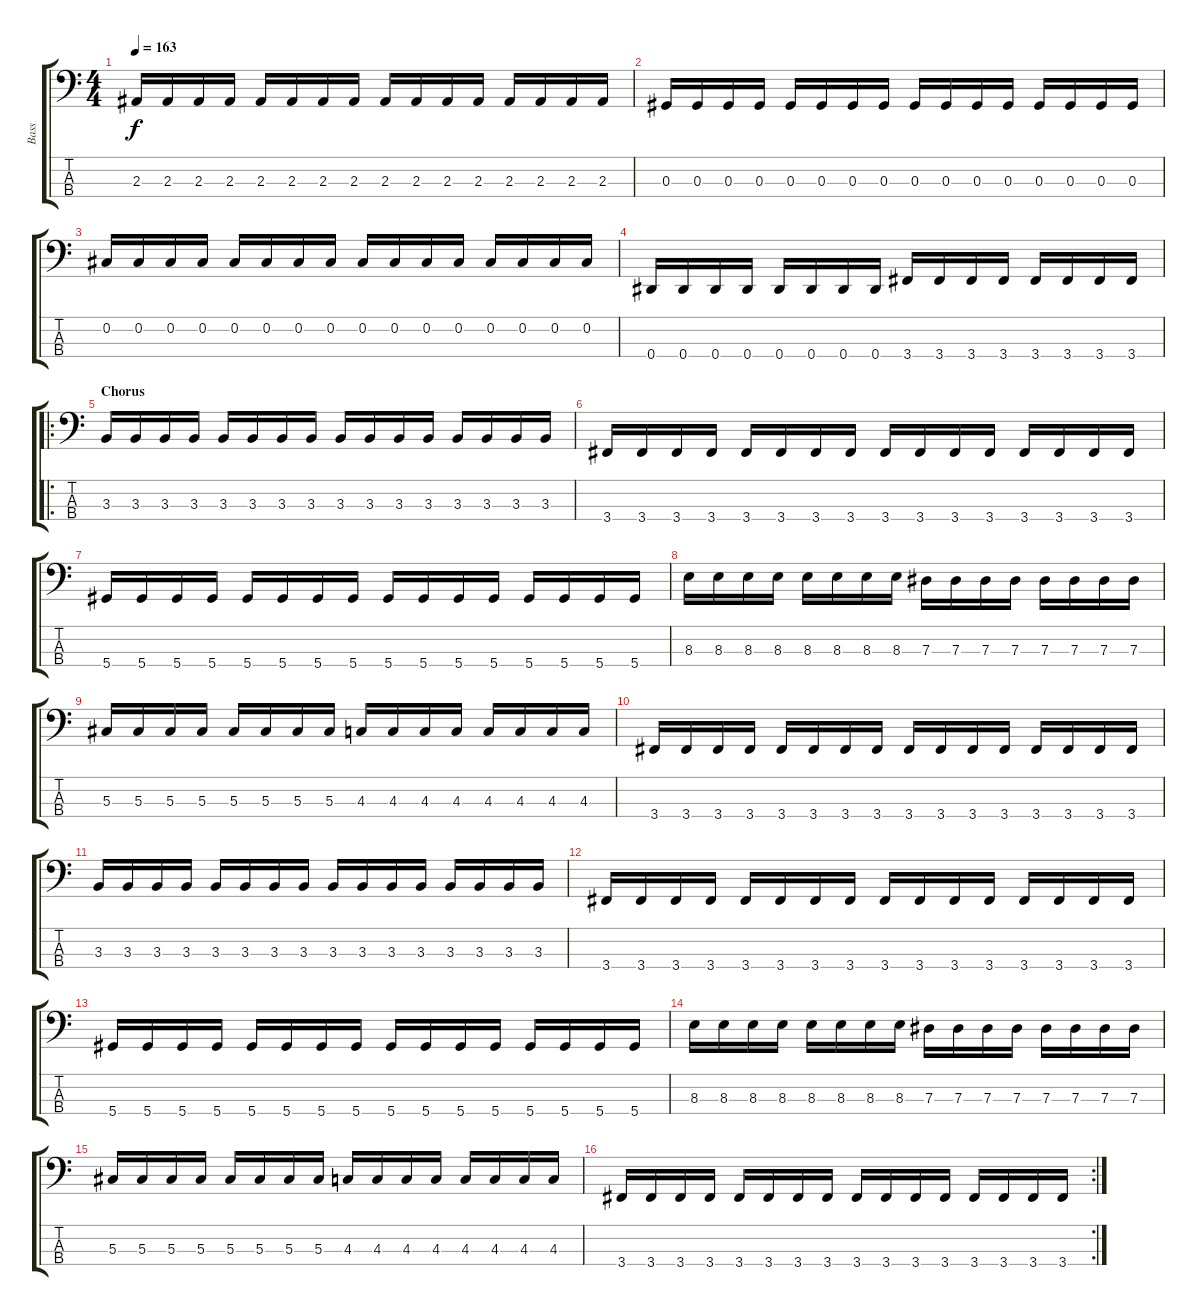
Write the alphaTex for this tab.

\track ("Bass" "Bass") {instrument electricbassfinger}
\staff {score tabs}
\tuning (Gb2 Db2 Ab1 Eb1) {hide}
\ts (4 4)
\tempo 163
\clef f4
\ks c
2.3.16{dy f} 2.3.16 2.3.16 2.3.16 2.3.16 2.3.16 2.3.16 2.3.16 2.3.16 2.3.16 2.3.16 2.3.16 2.3.16 2.3.16 2.3.16 2.3.16 |
0.3.16 0.3.16 0.3.16 0.3.16 0.3.16 0.3.16 0.3.16 0.3.16 0.3.16 0.3.16 0.3.16 0.3.16 0.3.16 0.3.16 0.3.16 0.3.16 |
0.2.16 0.2.16 0.2.16 0.2.16 0.2.16 0.2.16 0.2.16 0.2.16 0.2.16 0.2.16 0.2.16 0.2.16 0.2.16 0.2.16 0.2.16 0.2.16 |
0.4.16 0.4.16 0.4.16 0.4.16 0.4.16 0.4.16 0.4.16 0.4.16 3.4.16 3.4.16 3.4.16 3.4.16 3.4.16 3.4.16 3.4.16 3.4.16 |
\ro
\section ("" "Chorus")
3.3.16 3.3.16 3.3.16 3.3.16 3.3.16 3.3.16 3.3.16 3.3.16 3.3.16 3.3.16 3.3.16 3.3.16 3.3.16 3.3.16 3.3.16 3.3.16 |
3.4.16 3.4.16 3.4.16 3.4.16 3.4.16 3.4.16 3.4.16 3.4.16 3.4.16 3.4.16 3.4.16 3.4.16 3.4.16 3.4.16 3.4.16 3.4.16 |
5.4.16 5.4.16 5.4.16 5.4.16 5.4.16 5.4.16 5.4.16 5.4.16 5.4.16 5.4.16 5.4.16 5.4.16 5.4.16 5.4.16 5.4.16 5.4.16 |
8.3.16 8.3.16 8.3.16 8.3.16 8.3.16 8.3.16 8.3.16 8.3.16 7.3.16 7.3.16 7.3.16 7.3.16 7.3.16 7.3.16 7.3.16 7.3.16 |
5.3.16 5.3.16 5.3.16 5.3.16 5.3.16 5.3.16 5.3.16 5.3.16 4.3.16 4.3.16 4.3.16 4.3.16 4.3.16 4.3.16 4.3.16 4.3.16 |
3.4.16 3.4.16 3.4.16 3.4.16 3.4.16 3.4.16 3.4.16 3.4.16 3.4.16 3.4.16 3.4.16 3.4.16 3.4.16 3.4.16 3.4.16 3.4.16 |
3.3.16 3.3.16 3.3.16 3.3.16 3.3.16 3.3.16 3.3.16 3.3.16 3.3.16 3.3.16 3.3.16 3.3.16 3.3.16 3.3.16 3.3.16 3.3.16 |
3.4.16 3.4.16 3.4.16 3.4.16 3.4.16 3.4.16 3.4.16 3.4.16 3.4.16 3.4.16 3.4.16 3.4.16 3.4.16 3.4.16 3.4.16 3.4.16 |
5.4.16 5.4.16 5.4.16 5.4.16 5.4.16 5.4.16 5.4.16 5.4.16 5.4.16 5.4.16 5.4.16 5.4.16 5.4.16 5.4.16 5.4.16 5.4.16 |
8.3.16 8.3.16 8.3.16 8.3.16 8.3.16 8.3.16 8.3.16 8.3.16 7.3.16 7.3.16 7.3.16 7.3.16 7.3.16 7.3.16 7.3.16 7.3.16 |
5.3.16 5.3.16 5.3.16 5.3.16 5.3.16 5.3.16 5.3.16 5.3.16 4.3.16 4.3.16 4.3.16 4.3.16 4.3.16 4.3.16 4.3.16 4.3.16 |
\rc 2
3.4.16 3.4.16 3.4.16 3.4.16 3.4.16 3.4.16 3.4.16 3.4.16 3.4.16 3.4.16 3.4.16 3.4.16 3.4.16 3.4.16 3.4.16 3.4.16
